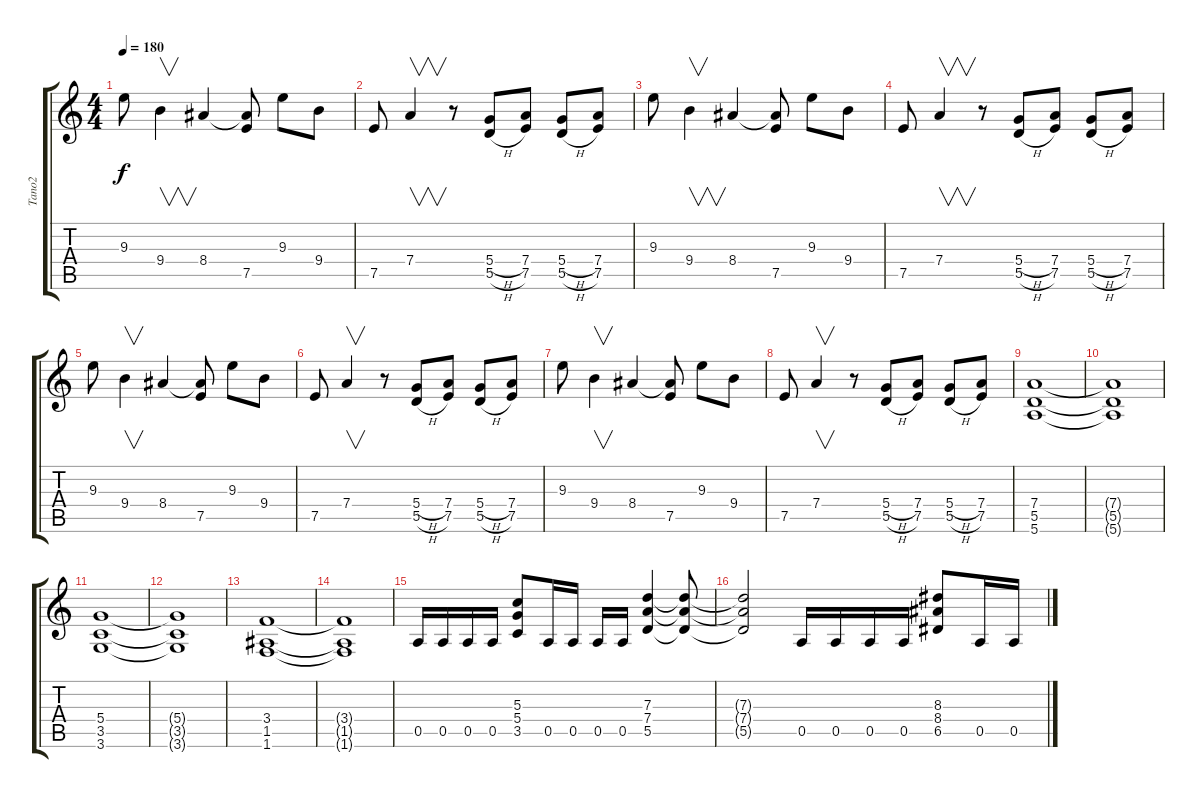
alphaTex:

\track ("Tano2" "Tano2") {instrument distortionguitar}
\staff {score tabs}
\tuning (E4 B3 G3 D3 A2 E2) {hide}
\ts (4 4)
\tempo 180
\clef g2
\ks c
9.3.8{dy f} 9.4.4{v} 8.4.4 (8.4{t} 7.5).8 9.3.8 9.4.8 |
7.5.8 7.4.4{v} r.8 (5.4{h} 5.5{h}).8 (7.4 7.5).8 (5.4{h} 5.5{h}).8 (7.4 7.5).8 |
9.3.8 9.4.4{v} 8.4.4 (8.4{t} 7.5).8 9.3.8 9.4.8 |
7.5.8 7.4.4{v} r.8 (5.4{h} 5.5{h}).8 (7.4 7.5).8 (5.4{h} 5.5{h}).8 (7.4 7.5).8 |
9.3.8 9.4.4{v} 8.4.4 (8.4{t} 7.5).8 9.3.8 9.4.8 |
7.5.8 7.4.4{v} r.8 (5.4{h} 5.5{h}).8 (7.4 7.5).8 (5.4{h} 5.5{h}).8 (7.4 7.5).8 |
9.3.8 9.4.4{v} 8.4.4 (8.4{t} 7.5).8 9.3.8 9.4.8 |
7.5.8 7.4.4{v} r.8 (5.4{h} 5.5{h}).8 (7.4 7.5).8 (5.4{h} 5.5{h}).8 (7.4 7.5).8 |
(7.4 5.5 5.6).1 |
(7.4{t} 5.5{t} 5.6{t}).1 |
(5.4 3.5 3.6).1 |
(5.4{t} 3.5{t} 3.6{t}).1 |
(3.4 1.5 1.6).1 |
(3.4{t} 1.5{t} 1.6{t}).1 |
0.5.16 0.5.16 0.5.16 0.5.16 (5.3 5.4 3.5).8 0.5.16 0.5.16 0.5.16 0.5.16 (7.3 7.4 5.5).4 (7.3{t} 7.4{t} 5.5{t}).8 |
(7.3{t} 7.4{t} 5.5{t}).2 0.5.16 0.5.16 0.5.16 0.5.16 (8.3 8.4 6.5).8 0.5.16 0.5.16
